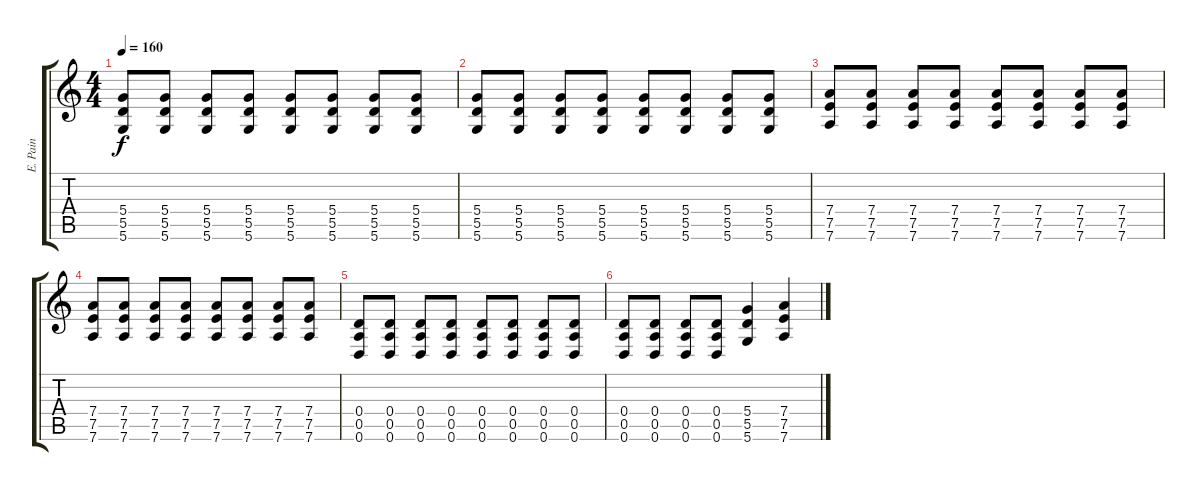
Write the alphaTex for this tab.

\track ("E. Pain" "E. Pain") {instrument distortionguitar}
\staff {score tabs}
\tuning (E4 B3 G3 D3 A2 D2) {hide}
\ts (4 4)
\tempo 160
\clef g2
\ks c
(5.4 5.5 5.6).8{dy f} (5.4 5.5 5.6).8 (5.4 5.5 5.6).8 (5.4 5.5 5.6).8 (5.4 5.5 5.6).8 (5.4 5.5 5.6).8 (5.4 5.5 5.6).8 (5.4 5.5 5.6).8 |
(5.4 5.5 5.6).8 (5.4 5.5 5.6).8 (5.4 5.5 5.6).8 (5.4 5.5 5.6).8 (5.4 5.5 5.6).8 (5.4 5.5 5.6).8 (5.4 5.5 5.6).8 (5.4 5.5 5.6).8 |
(7.4 7.5 7.6).8 (7.4 7.5 7.6).8 (7.4 7.5 7.6).8 (7.4 7.5 7.6).8 (7.4 7.5 7.6).8 (7.4 7.5 7.6).8 (7.4 7.5 7.6).8 (7.4 7.5 7.6).8 |
(7.4 7.5 7.6).8 (7.4 7.5 7.6).8 (7.4 7.5 7.6).8 (7.4 7.5 7.6).8 (7.4 7.5 7.6).8 (7.4 7.5 7.6).8 (7.4 7.5 7.6).8 (7.4 7.5 7.6).8 |
(0.4 0.5 0.6).8 (0.4 0.5 0.6).8 (0.4 0.5 0.6).8 (0.4 0.5 0.6).8 (0.4 0.5 0.6).8 (0.4 0.5 0.6).8 (0.4 0.5 0.6).8 (0.4 0.5 0.6).8 |
(0.4 0.5 0.6).8 (0.4 0.5 0.6).8 (0.4 0.5 0.6).8 (0.4 0.5 0.6).8 (5.4 5.5 5.6).4 (7.4 7.5 7.6).4
